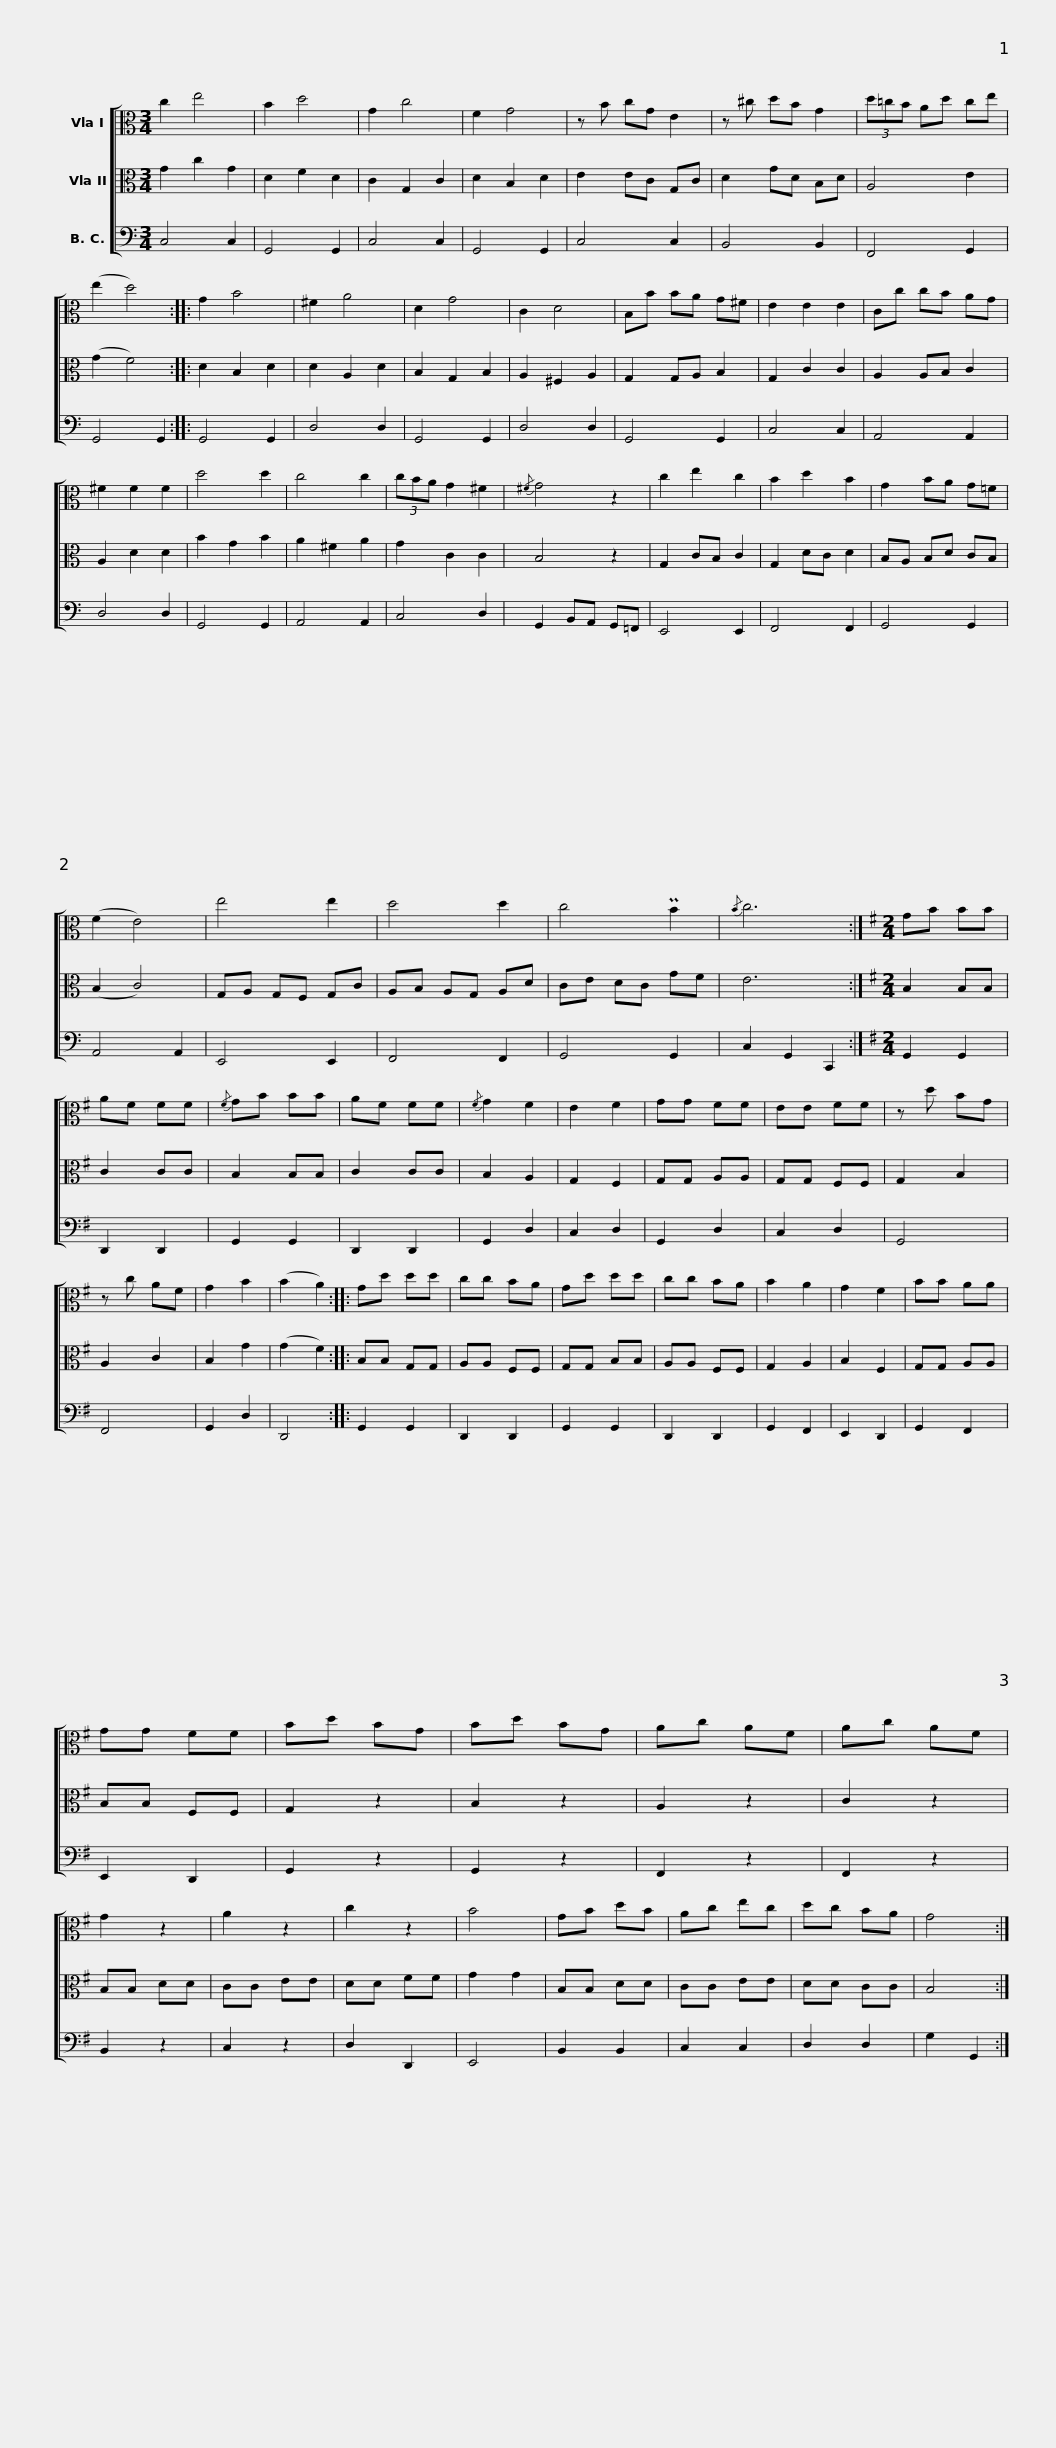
X:1
%%score [ 1 2 3 ]
L:1/8
M:3/4
I:linebreak $
K:C
V:1 alto
V:2 alto
V:3 bass
V:1
 c2 e4 | B2 d4 | G2 c4 | F2 G4 | z B cG E2 | %5
 z ^c dB G2 | (3d=cB Ad ce |$ (e2 d4) :: G2 B4 | ^F2 A4 | %10
 D2 G4 | C2 D4 | B,B BA G^F | E2 E2 E2 | Cc cB AG | %15
 ^F2 F2 F2 | d4 d2 |$ c4 c2 | (3cBA G2 ^F2 |{/^F} G4 z2 | %20
 c2 e2 c2 | B2 d2 B2 | G2 BA G=F | (F2 E4) | e4 e2 |$ %25
 d4 d2 | c4 PB2 |{/B} c6 :|$[K:G][M:2/4] GB BB | AF FF | %30
{/F} GB BB | AF FF |{/F} G2 F2 | E2 F2 | GG FF | %35
 EE FF | z d BG |$ z c AF | G2 B2 | (B2 A2) :: %40
 Gd dd | cc BA | Gd dd | cc BA | B2 A2 | %45
 G2 F2 | BB AA |$ GG FF | Bd BG | Bd BG | %50
 Ac AF | Ac AF | G2 z2 | A2 z2 | c2 z2 | %55
 B4 | GB dB |$ Ac ec | dc BA | G4 :| %60
V:2
 G2 c2 G2 | D2 F2 D2 | C2 G,2 C2 | D2 B,2 D2 | E2 EC G,C | %5
 D2 GD B,D | A,4 E2 |$ (G2 F4) :: D2 B,2 D2 | D2 A,2 D2 | %10
 B,2 G,2 B,2 | A,2 ^F,2 A,2 | G,2 G,A, B,2 | G,2 C2 C2 | A,2 A,B, C2 | %15
 A,2 D2 D2 | B2 G2 B2 |$ A2 ^F2 A2 | G2 C2 C2 | B,4 z2 | %20
 G,2 CB, C2 | G,2 DC D2 | B,A, B,D CB, | (B,2 C4) | G,A, G,F, G,C |$ %25
 A,B, A,G, A,D | CE DC GF | E6 :|$[K:G][M:2/4] B,2 B,B, | C2 CC | %30
 B,2 B,B, | C2 CC | B,2 A,2 | G,2 F,2 | G,G, A,A, | %35
 G,G, F,F, | G,2 B,2 |$ A,2 C2 | B,2 G2 | (G2 F2) :: %40
 B,B, G,G, | A,A, F,F, | G,G, B,B, | A,A, F,F, | G,2 A,2 | %45
 B,2 F,2 | G,G, A,A, |$ B,B, F,F, | G,2 z2 | B,2 z2 | %50
 A,2 z2 | C2 z2 | B,B, DD | CC EE | DD FF | %55
 G2 G2 | B,B, DD |$ CC EE | DD CC | B,4 :| %60
V:3
 C,4 C,2 | G,,4 G,,2 | C,4 C,2 | G,,4 G,,2 | C,4 C,2 | %5
 B,,4 B,,2 | F,,4 G,,2 |$ G,,4 G,,2 :: G,,4 G,,2 | D,4 D,2 | %10
 G,,4 G,,2 | D,4 D,2 | G,,4 G,,2 | C,4 C,2 | A,,4 A,,2 | %15
 D,4 D,2 | G,,4 G,,2 |$ A,,4 A,,2 | C,4 D,2 | G,,2 B,,A,, G,,=F,, | %20
 E,,4 E,,2 | F,,4 F,,2 | G,,4 G,,2 | A,,4 A,,2 | E,,4 E,,2 |$ %25
 F,,4 F,,2 | G,,4 G,,2 | C,2 G,,2 C,,2 :|$[K:G][M:2/4] G,,2 G,,2 | D,,2 D,,2 | %30
 G,,2 G,,2 | D,,2 D,,2 | G,,2 D,2 | C,2 D,2 | G,,2 D,2 | %35
 C,2 D,2 | G,,4 |$ F,,4 | G,,2 D,2 | D,,4 :: %40
 G,,2 G,,2 | D,,2 D,,2 | G,,2 G,,2 | D,,2 D,,2 | G,,2 F,,2 | %45
 E,,2 D,,2 | G,,2 F,,2 |$ E,,2 D,,2 | G,,2 z2 | G,,2 z2 | %50
 F,,2 z2 | F,,2 z2 | B,,2 z2 | C,2 z2 | D,2 D,,2 | %55
 E,,4 | B,,2 B,,2 |$ C,2 C,2 | D,2 D,2 | G,2 G,,2 :| %60
